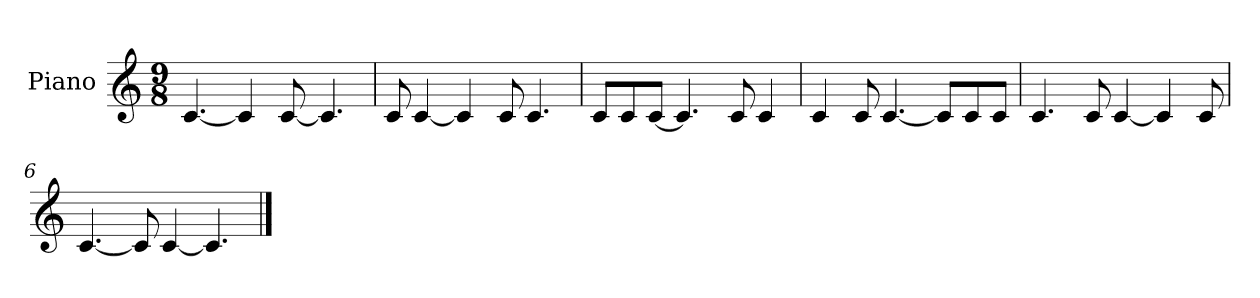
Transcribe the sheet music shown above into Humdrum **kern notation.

**kern
*part1
*staff1
*I"Piano
*I'Pno.
*clefG2
*k[]
*M9/8
*MM90
=1
[4.c/
4c/]
[8c/
4.c/]
=2
8c/
[4c/
4c/]
8c/
4.c/
=3
8c/L
8c/
[8c/J
4.c/]
8c/
4c/
=4
4c/
8c/
[4.c/
8c/L]
8c/
8c/J
=5
4.c/
8c/
[4c/
4c/]
8c/
=6
[4.c/
8c/]
[4c/
4.c/]
==
*-
